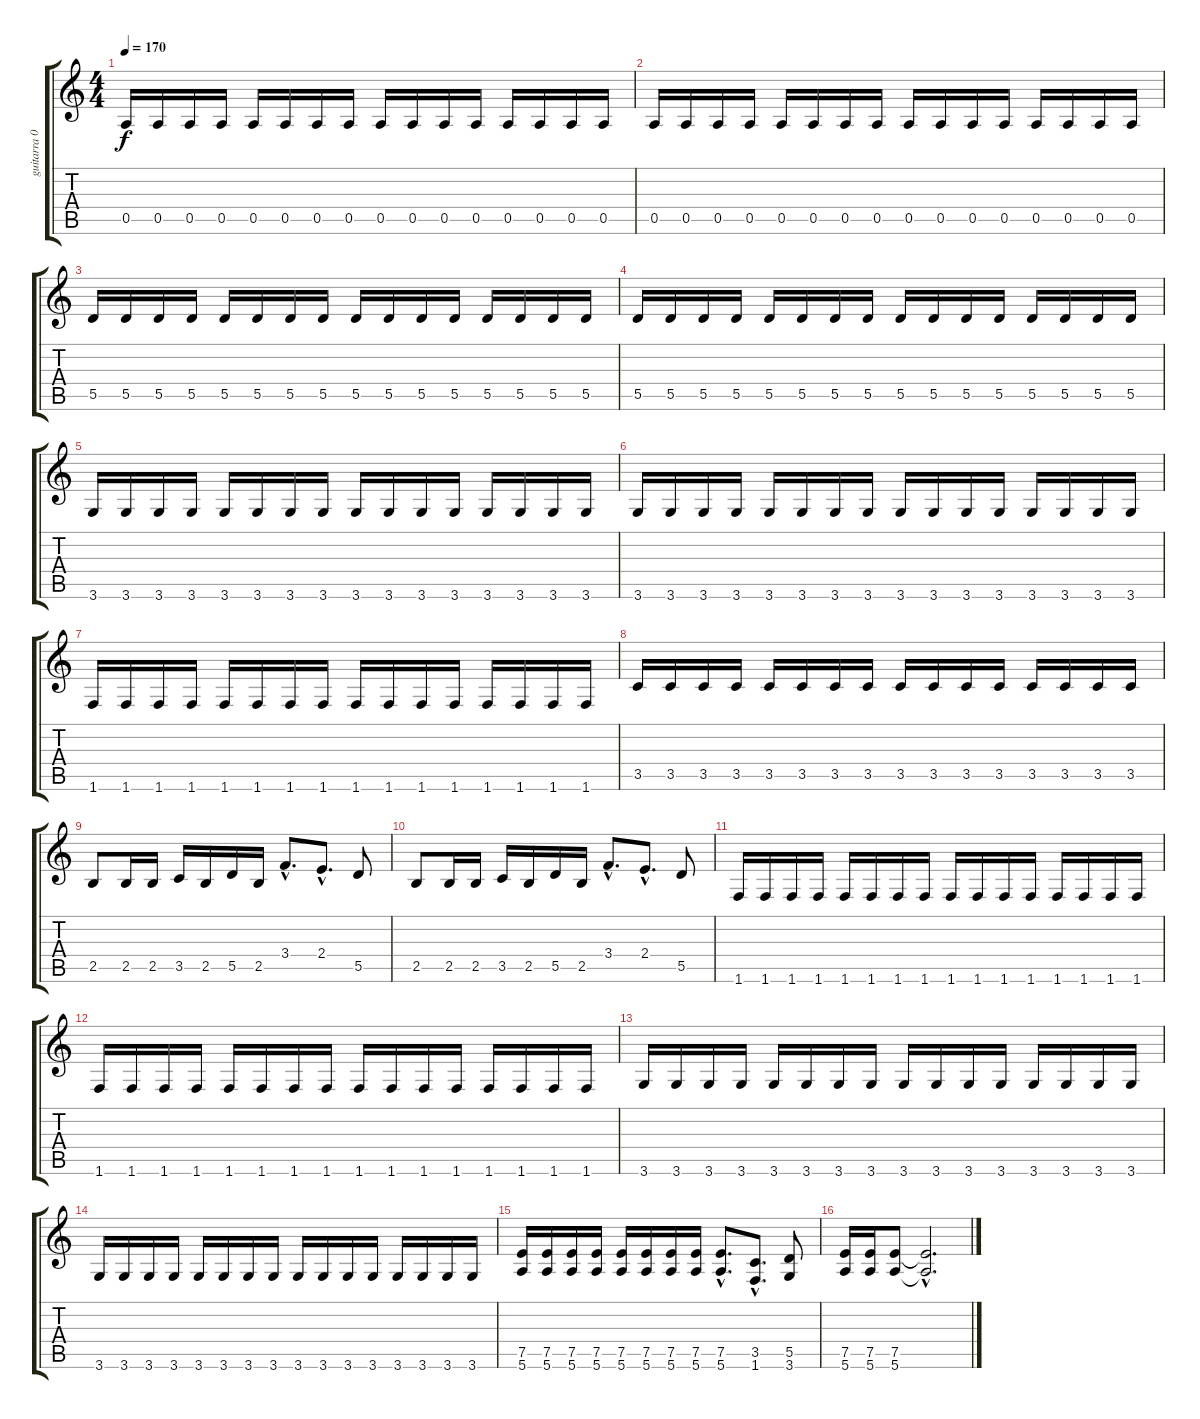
\track ("guitarra 01" "guitarra 0") {instrument distortionguitar}
\staff {score tabs}
\tuning (E4 B3 G3 D3 A2 E2) {hide}
\ts (4 4)
\tempo 170
\clef g2
\ks c
0.5.16{dy f} 0.5.16 0.5.16 0.5.16 0.5.16 0.5.16 0.5.16 0.5.16 0.5.16 0.5.16 0.5.16 0.5.16 0.5.16 0.5.16 0.5.16 0.5.16 |
0.5.16 0.5.16 0.5.16 0.5.16 0.5.16 0.5.16 0.5.16 0.5.16 0.5.16 0.5.16 0.5.16 0.5.16 0.5.16 0.5.16 0.5.16 0.5.16 |
5.5.16 5.5.16 5.5.16 5.5.16 5.5.16 5.5.16 5.5.16 5.5.16 5.5.16 5.5.16 5.5.16 5.5.16 5.5.16 5.5.16 5.5.16 5.5.16 |
5.5.16 5.5.16 5.5.16 5.5.16 5.5.16 5.5.16 5.5.16 5.5.16 5.5.16 5.5.16 5.5.16 5.5.16 5.5.16 5.5.16 5.5.16 5.5.16 |
3.6.16 3.6.16 3.6.16 3.6.16 3.6.16 3.6.16 3.6.16 3.6.16 3.6.16 3.6.16 3.6.16 3.6.16 3.6.16 3.6.16 3.6.16 3.6.16 |
3.6.16 3.6.16 3.6.16 3.6.16 3.6.16 3.6.16 3.6.16 3.6.16 3.6.16 3.6.16 3.6.16 3.6.16 3.6.16 3.6.16 3.6.16 3.6.16 |
1.6.16 1.6.16 1.6.16 1.6.16 1.6.16 1.6.16 1.6.16 1.6.16 1.6.16 1.6.16 1.6.16 1.6.16 1.6.16 1.6.16 1.6.16 1.6.16 |
3.5.16 3.5.16 3.5.16 3.5.16 3.5.16 3.5.16 3.5.16 3.5.16 3.5.16 3.5.16 3.5.16 3.5.16 3.5.16 3.5.16 3.5.16 3.5.16 |
2.5.8 2.5.16 2.5.16 3.5.16 2.5.16 5.5.16 2.5.16 3.4{hac}.8{d} 2.4{hac}.8{d} 5.5.8 |
2.5.8 2.5.16 2.5.16 3.5.16 2.5.16 5.5.16 2.5.16 3.4{hac}.8{d} 2.4{hac}.8{d} 5.5.8 |
1.6.16 1.6.16 1.6.16 1.6.16 1.6.16 1.6.16 1.6.16 1.6.16 1.6.16 1.6.16 1.6.16 1.6.16 1.6.16 1.6.16 1.6.16 1.6.16 |
1.6.16 1.6.16 1.6.16 1.6.16 1.6.16 1.6.16 1.6.16 1.6.16 1.6.16 1.6.16 1.6.16 1.6.16 1.6.16 1.6.16 1.6.16 1.6.16 |
3.6.16 3.6.16 3.6.16 3.6.16 3.6.16 3.6.16 3.6.16 3.6.16 3.6.16 3.6.16 3.6.16 3.6.16 3.6.16 3.6.16 3.6.16 3.6.16 |
3.6.16 3.6.16 3.6.16 3.6.16 3.6.16 3.6.16 3.6.16 3.6.16 3.6.16 3.6.16 3.6.16 3.6.16 3.6.16 3.6.16 3.6.16 3.6.16 |
(7.5 5.6).16 (7.5 5.6).16 (7.5 5.6).16 (7.5 5.6).16 (7.5 5.6).16 (7.5 5.6).16 (7.5 5.6).16 (7.5 5.6).16 (7.5{hac} 5.6{hac}).8{d} (3.5{hac} 1.6{hac}).8{d} (5.5 3.6).8 |
(7.5 5.6).16 (7.5 5.6).16 (7.5 5.6).8 (7.5{hac t} 5.6{hac t}).2{d volume 0}
